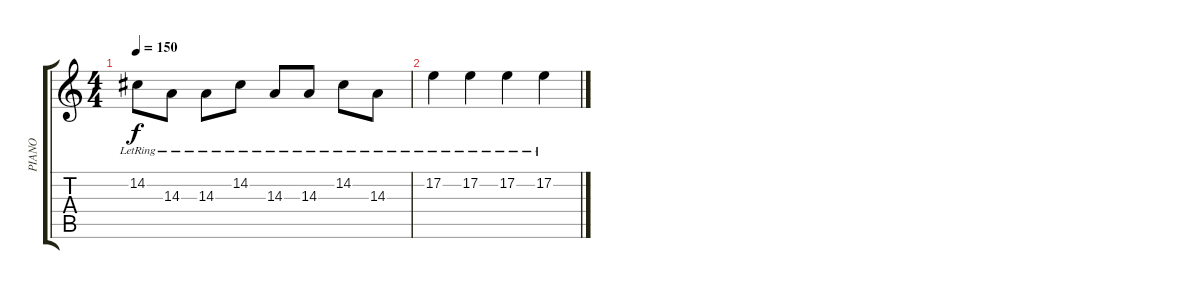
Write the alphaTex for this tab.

\track ("PIANO" "PIANO") {instrument acousticgrandpiano}
\staff {score tabs}
\tuning (E4 B3 G3 D3 A2 D2) {hide}
\ts (4 4)
\tempo 150
\clef g2
\ks c
14.2{lr}.8{dy f} 14.3{lr}.8 14.3{lr}.8 14.2{lr}.8 14.3{lr}.8 14.3{lr}.8 14.2{lr}.8 14.3{lr}.8 |
17.2{lr}.4 17.2{lr}.4 17.2{lr}.4 17.2{lr}.4
